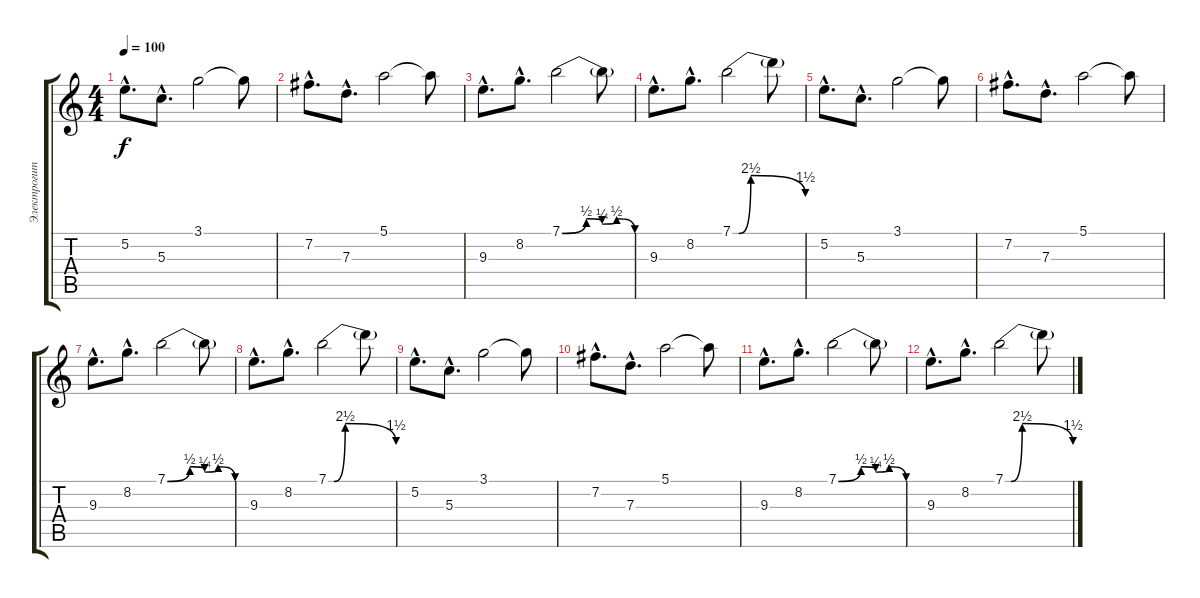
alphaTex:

\track ("Электрогитара" "Электрогит") {instrument overdrivenguitar}
\staff {score tabs}
\tuning (E4 B3 G3 D3 A2 E2) {hide}
\ts (4 4)
\tempo 100
\clef g2
\ks c
5.2{hac}.8{d dy f} 5.3{hac}.8{d} 3.1.2 3.1{t}.8 |
7.2{hac}.8{d} 7.3{hac}.8{d} 5.1.2 5.1{t}.8 |
9.3{hac}.8{d} 8.2{hac}.8{d} 7.1{be (custom 0 0 20 2 33 1 45 2 60 0)}.2 7.1{t}.8 |
9.3{hac}.8{d} 8.2{hac}.8{d} 7.1{be (custom 0 0 5 0 15 10 60 6)}.2 7.1{t}.8 |
5.2{hac}.8{d} 5.3{hac}.8{d} 3.1.2 3.1{t}.8 |
7.2{hac}.8{d} 7.3{hac}.8{d} 5.1.2 5.1{t}.8 |
9.3{hac}.8{d} 8.2{hac}.8{d} 7.1{be (custom 0 0 20 2 33 1 45 2 60 0)}.2 7.1{t}.8 |
9.3{hac}.8{d} 8.2{hac}.8{d} 7.1{be (custom 0 0 5 0 15 10 60 6)}.2 7.1{t}.8 |
5.2{hac}.8{d} 5.3{hac}.8{d} 3.1.2 3.1{t}.8 |
7.2{hac}.8{d} 7.3{hac}.8{d} 5.1.2 5.1{t}.8 |
9.3{hac}.8{d} 8.2{hac}.8{d} 7.1{be (custom 0 0 20 2 33 1 45 2 60 0)}.2 7.1{t}.8 |
9.3{hac}.8{d} 8.2{hac}.8{d} 7.1{be (custom 0 0 5 0 15 10 60 6)}.2 7.1{t}.8
